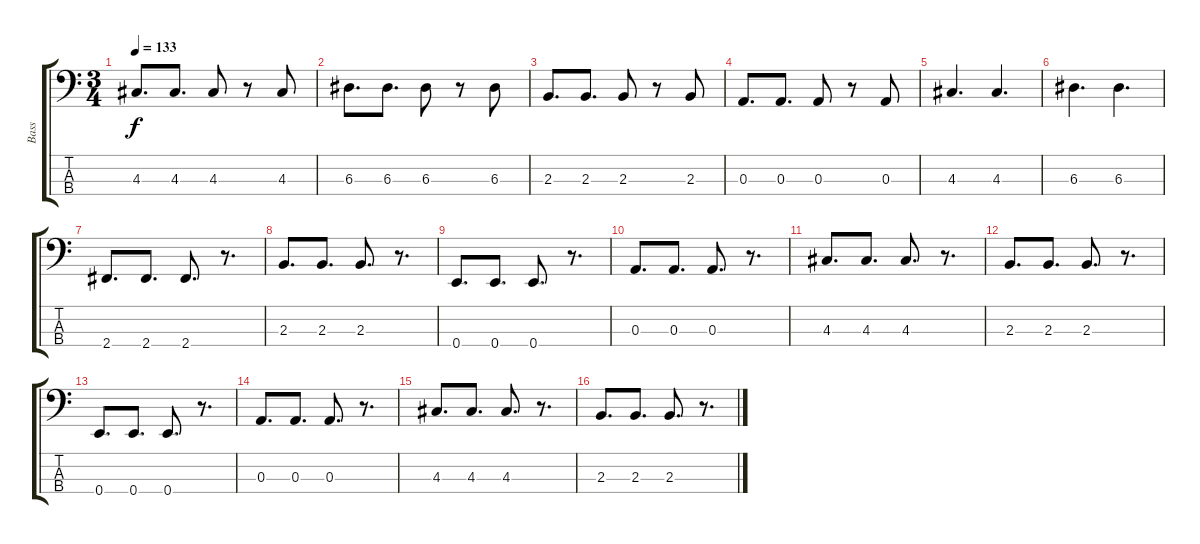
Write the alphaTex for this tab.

\track ("Bass" "Bass") {instrument electricbasspick}
\staff {score tabs}
\tuning (G2 D2 A1 E1) {hide}
\ts (3 4)
\tempo 133
\clef f4
\ks c
4.3.8{d dy f} 4.3.8{d} 4.3.8 r.8 4.3.8 |
6.3.8{d} 6.3.8{d} 6.3.8 r.8 6.3.8 |
2.3.8{d} 2.3.8{d} 2.3.8 r.8 2.3.8 |
0.3.8{d} 0.3.8{d} 0.3.8 r.8 0.3.8 |
4.3.4{d} 4.3.4{d} |
6.3.4{d} 6.3.4{d} |
2.4.8{d} 2.4.8{d} 2.4.8{d} r.8{d} |
2.3.8{d} 2.3.8{d} 2.3.8{d} r.8{d} |
0.4.8{d} 0.4.8{d} 0.4.8{d} r.8{d} |
0.3.8{d} 0.3.8{d} 0.3.8{d} r.8{d} |
4.3.8{d} 4.3.8{d} 4.3.8{d} r.8{d} |
2.3.8{d} 2.3.8{d} 2.3.8{d} r.8{d} |
0.4.8{d} 0.4.8{d} 0.4.8{d} r.8{d} |
0.3.8{d} 0.3.8{d} 0.3.8{d} r.8{d} |
4.3.8{d} 4.3.8{d} 4.3.8{d} r.8{d} |
2.3.8{d} 2.3.8{d} 2.3.8{d} r.8{d}
